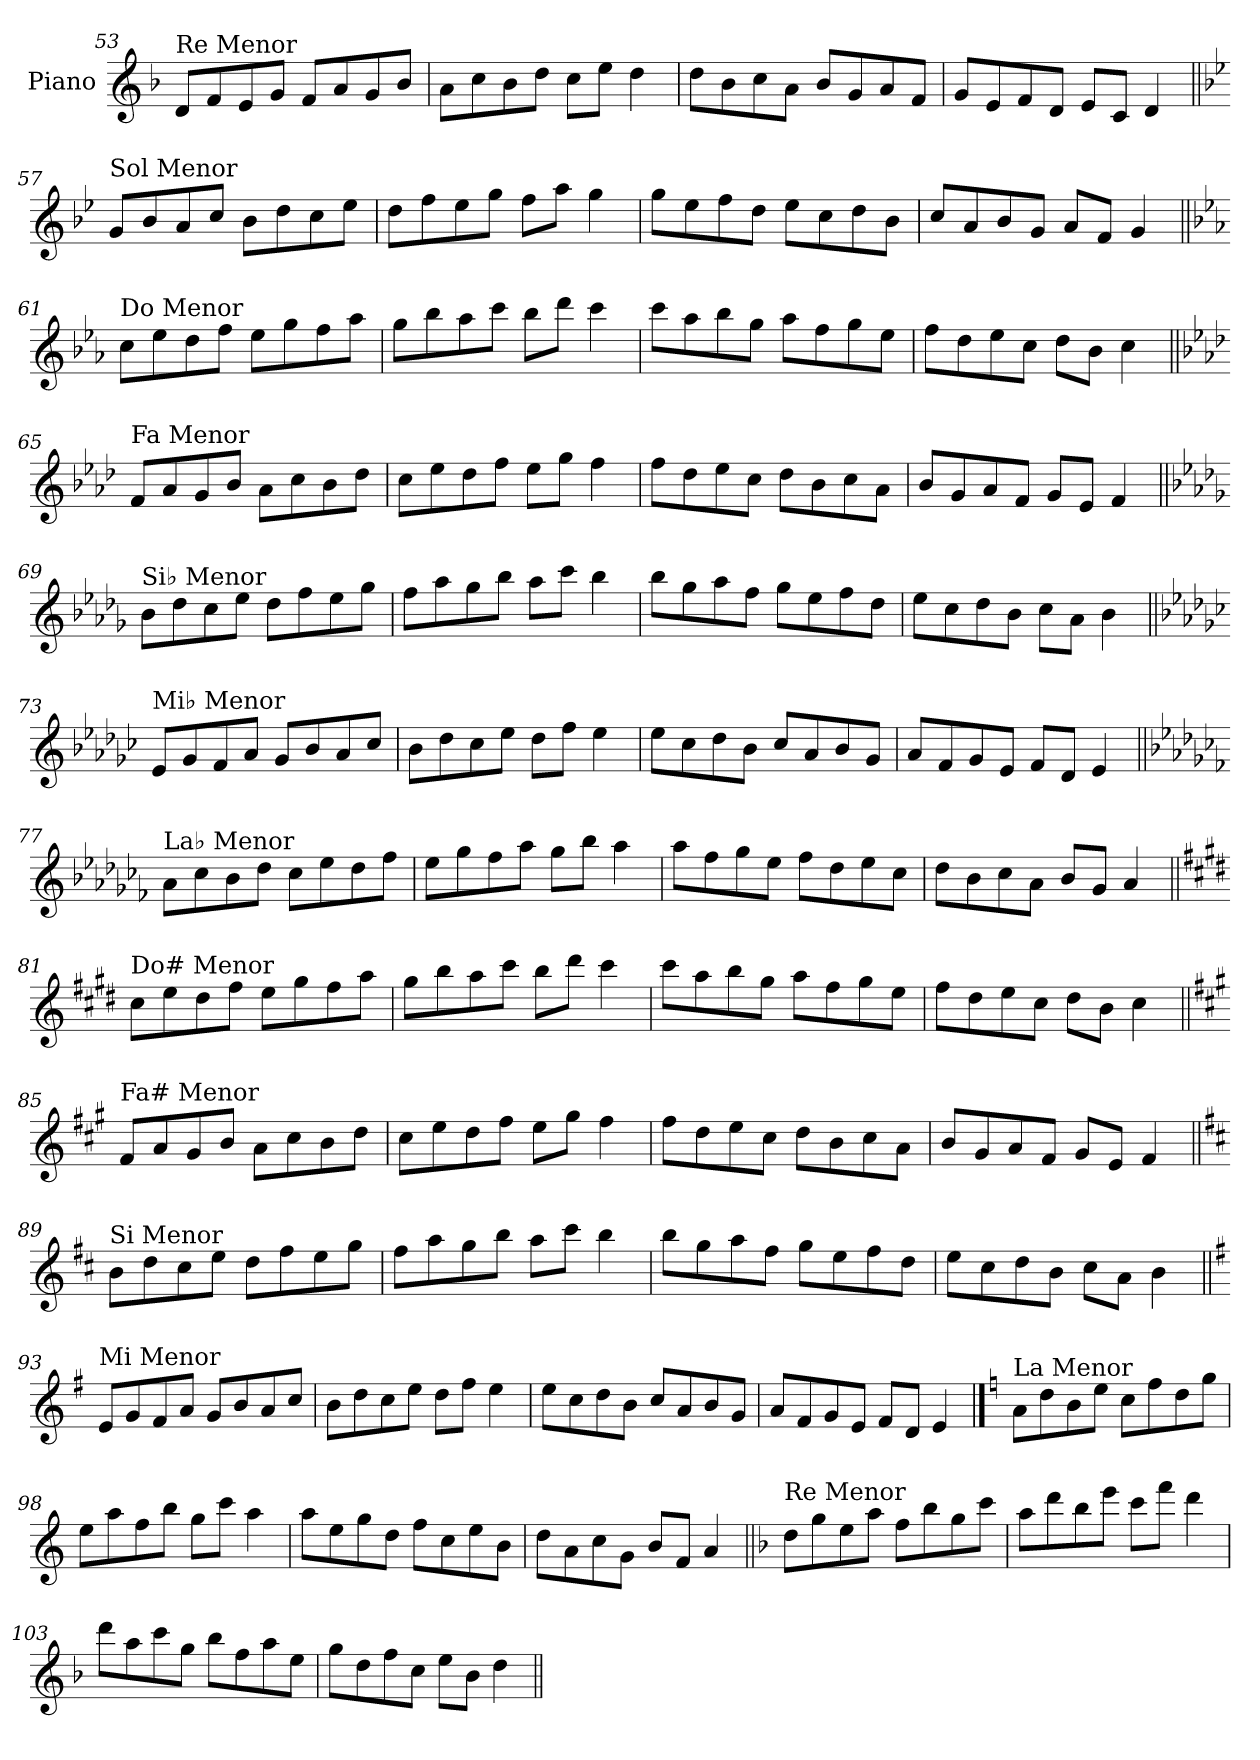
**kern
*part1
*staff1
*I"Piano
*I'Pno.
!!LO:LB:g=z
*clefG2
*k[b-]
=53
!LO:TX:a:t=Re Menor
8d/L
8f/
8e/
8g/J
8f/L
8a/
8g/
8b-/J
=54
8a\L
8cc\
8b-\
8dd\J
8cc\L
8ee\J
4dd\
=55
8dd\L
8b-\
8cc\
8a\J
8b-/L
8g/
8a/
8f/J
=56
8g/L
8e/
8f/
8d/J
8e/L
8c/J
4d/
!!LO:LB:g=z
=57||
*k[b-e-]
!LO:TX:a:t=Sol Menor
8g/L
8b-/
8a/
8cc/J
8b-\L
8dd\
8cc\
8ee-\J
=58
8dd\L
8ff\
8ee-\
8gg\J
8ff\L
8aa\J
4gg\
=59
8gg\L
8ee-\
8ff\
8dd\J
8ee-\L
8cc\
8dd\
8b-\J
=60
8cc/L
8a/
8b-/
8g/J
8a/L
8f/J
4g/
!!LO:LB:g=z
=61||
*k[b-e-a-]
!LO:TX:a:t=Do Menor
8cc\L
8ee-\
8dd\
8ff\J
8ee-\L
8gg\
8ff\
8aa-\J
=62
8gg\L
8bb-\
8aa-\
8ccc\J
8bb-\L
8ddd\J
4ccc\
=63
8ccc\L
8aa-\
8bb-\
8gg\J
8aa-\L
8ff\
8gg\
8ee-\J
=64
8ff\L
8dd\
8ee-\
8cc\J
8dd\L
8b-\J
4cc\
!!LO:LB:g=z
=65||
*k[b-e-a-d-]
!LO:TX:a:t=Fa Menor
8f/L
8a-/
8g/
8b-/J
8a-\L
8cc\
8b-\
8dd-\J
=66
8cc\L
8ee-\
8dd-\
8ff\J
8ee-\L
8gg\J
4ff\
=67
8ff\L
8dd-\
8ee-\
8cc\J
8dd-\L
8b-\
8cc\
8a-\J
=68
8b-/L
8g/
8a-/
8f/J
8g/L
8e-/J
4f/
!!LO:LB:g=z
=69||
*k[b-e-a-d-g-]
!LO:TX:a:t=Si♭ Menor
8b-\L
8dd-\
8cc\
8ee-\J
8dd-\L
8ff\
8ee-\
8gg-\J
=70
8ff\L
8aa-\
8gg-\
8bb-\J
8aa-\L
8ccc\J
4bb-\
=71
8bb-\L
8gg-\
8aa-\
8ff\J
8gg-\L
8ee-\
8ff\
8dd-\J
=72
8ee-\L
8cc\
8dd-\
8b-\J
8cc\L
8a-\J
4b-\
!!LO:LB:g=z
=73||
*k[b-e-a-d-g-c-]
!LO:TX:a:t=Mi♭ Menor
8e-/L
8g-/
8f/
8a-/J
8g-/L
8b-/
8a-/
8cc-/J
=74
8b-\L
8dd-\
8cc-\
8ee-\J
8dd-\L
8ff\J
4ee-\
=75
8ee-\L
8cc-\
8dd-\
8b-\J
8cc-/L
8a-/
8b-/
8g-/J
=76
8a-/L
8f/
8g-/
8e-/J
8f/L
8d-/J
4e-/
!!LO:LB:g=z
=77||
*k[b-e-a-d-g-c-f-]
!LO:TX:a:t=La♭ Menor
8a-\L
8cc-\
8b-\
8dd-\J
8cc-\L
8ee-\
8dd-\
8ff-\J
=78
8ee-\L
8gg-\
8ff-\
8aa-\J
8gg-\L
8bb-\J
4aa-\
=79
8aa-\L
8ff-\
8gg-\
8ee-\J
8ff-\L
8dd-\
8ee-\
8cc-\J
=80
8dd-\L
8b-\
8cc-\
8a-\J
8b-/L
8g-/J
4a-/
!!LO:LB:g=z
=81||
*k[f#c#g#d#]
!LO:TX:a:t=Do# Menor
8cc#\L
8ee\
8dd#\
8ff#\J
8ee\L
8gg#\
8ff#\
8aa\J
=82
8gg#\L
8bb\
8aa\
8ccc#\J
8bb\L
8ddd#\J
4ccc#\
=83
8ccc#\L
8aa\
8bb\
8gg#\J
8aa\L
8ff#\
8gg#\
8ee\J
=84
8ff#\L
8dd#\
8ee\
8cc#\J
8dd#\L
8b\J
4cc#\
!!LO:LB:g=z
=85||
*k[f#c#g#]
!LO:TX:a:t=Fa# Menor
8f#/L
8a/
8g#/
8b/J
8a\L
8cc#\
8b\
8dd\J
=86
8cc#\L
8ee\
8dd\
8ff#\J
8ee\L
8gg#\J
4ff#\
=87
8ff#\L
8dd\
8ee\
8cc#\J
8dd\L
8b\
8cc#\
8a\J
=88
8b/L
8g#/
8a/
8f#/J
8g#/L
8e/J
4f#/
!!LO:LB:g=z
=89||
*k[f#c#]
!LO:TX:a:t=Si Menor
8b\L
8dd\
8cc#\
8ee\J
8dd\L
8ff#\
8ee\
8gg\J
=90
8ff#\L
8aa\
8gg\
8bb\J
8aa\L
8ccc#\J
4bb\
=91
8bb\L
8gg\
8aa\
8ff#\J
8gg\L
8ee\
8ff#\
8dd\J
=92
8ee\L
8cc#\
8dd\
8b\J
8cc#\L
8a\J
4b\
!!LO:LB:g=z
=93||
*k[f#]
!LO:TX:a:t=Mi Menor
8e/L
8g/
8f#/
8a/J
8g/L
8b/
8a/
8cc/J
=94
8b\L
8dd\
8cc\
8ee\J
8dd\L
8ff#\J
4ee\
=95
8ee\L
8cc\
8dd\
8b\J
8cc/L
8a/
8b/
8g/J
=96
8a/L
8f#/
8g/
8e/J
8f#/L
8d/J
4e/
!!LO:PB:g=z
==97
*k[]
!LO:TX:a:t=La Menor
8a\L
8dd\
8b\
8ee\J
8cc\L
8ff\
8dd\
8gg\J
=98
8ee\L
8aa\
8ff\
8bb\J
8gg\L
8ccc\J
4aa\
=99
8aa\L
8ee\
8gg\
8dd\J
8ff\L
8cc\
8ee\
8b\J
=100
8dd\L
8a\
8cc\
8g\J
8b/L
8f/J
4a/
!!LO:LB:g=z
=101||
*k[b-]
!LO:TX:a:t=Re Menor
8dd\L
8gg\
8ee\
8aa\J
8ff\L
8bb-\
8gg\
8ccc\J
=102
8aa\L
8ddd\
8bb-\
8eee\J
8ccc\L
8fff\J
4ddd\
=103
8ddd\L
8aa\
8ccc\
8gg\J
8bb-\L
8ff\
8aa\
8ee\J
=104
8gg\L
8dd\
8ff\
8cc\J
8ee\L
8b-\J
4dd\
=||
*-
